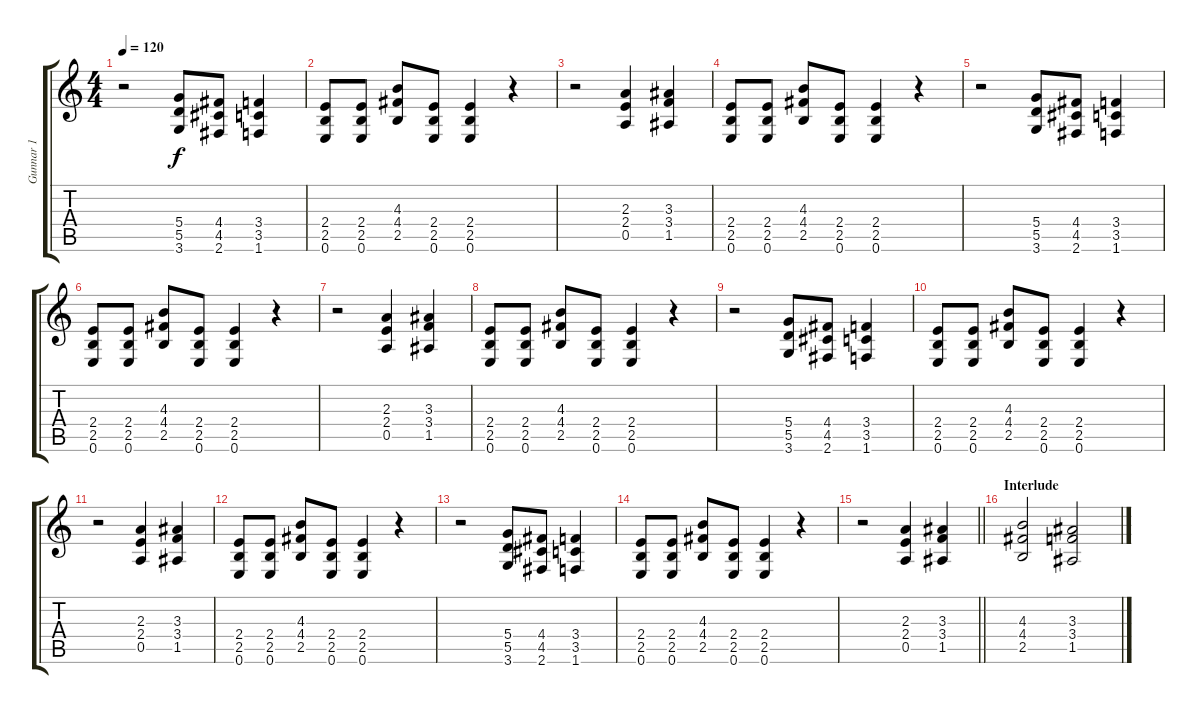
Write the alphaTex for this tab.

\track ("Gunnar 1" "Gunnar 1") {instrument distortionguitar}
\staff {score tabs}
\tuning (E4 B3 G3 D3 A2 E2) {hide}
\ts (4 4)
\tempo 120
\clef g2
\ks c
r.2{dy f} (5.4 5.5 3.6).8 (4.4 4.5 2.6).8 (3.4 3.5 1.6).4 |
(2.4 2.5 0.6).8 (2.4 2.5 0.6).8 (4.3 4.4 2.5).8 (2.4 2.5 0.6).8 (2.4 2.5 0.6).4 r.4 |
r.2 (2.3 2.4 0.5).4 (3.3 3.4 1.5).4 |
(2.4 2.5 0.6).8 (2.4 2.5 0.6).8 (4.3 4.4 2.5).8 (2.4 2.5 0.6).8 (2.4 2.5 0.6).4 r.4 |
r.2 (5.4 5.5 3.6).8 (4.4 4.5 2.6).8 (3.4 3.5 1.6).4 |
(2.4 2.5 0.6).8 (2.4 2.5 0.6).8 (4.3 4.4 2.5).8 (2.4 2.5 0.6).8 (2.4 2.5 0.6).4 r.4 |
r.2 (2.3 2.4 0.5).4 (3.3 3.4 1.5).4 |
(2.4 2.5 0.6).8 (2.4 2.5 0.6).8 (4.3 4.4 2.5).8 (2.4 2.5 0.6).8 (2.4 2.5 0.6).4 r.4 |
r.2 (5.4 5.5 3.6).8 (4.4 4.5 2.6).8 (3.4 3.5 1.6).4 |
(2.4 2.5 0.6).8 (2.4 2.5 0.6).8 (4.3 4.4 2.5).8 (2.4 2.5 0.6).8 (2.4 2.5 0.6).4 r.4 |
r.2 (2.3 2.4 0.5).4 (3.3 3.4 1.5).4 |
(2.4 2.5 0.6).8 (2.4 2.5 0.6).8 (4.3 4.4 2.5).8 (2.4 2.5 0.6).8 (2.4 2.5 0.6).4 r.4 |
r.2 (5.4 5.5 3.6).8 (4.4 4.5 2.6).8 (3.4 3.5 1.6).4 |
(2.4 2.5 0.6).8 (2.4 2.5 0.6).8 (4.3 4.4 2.5).8 (2.4 2.5 0.6).8 (2.4 2.5 0.6).4 r.4 |
\barLineRight lightlight
r.2 (2.3 2.4 0.5).4 (3.3 3.4 1.5).4 |
\section ("" "Interlude")
(4.3 4.4 2.5).2 (3.3 3.4 1.5).2
